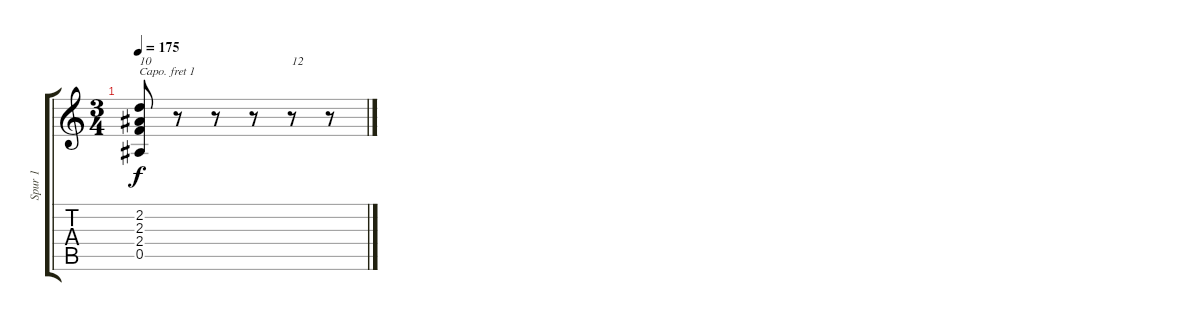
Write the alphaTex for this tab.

\track ("Spur 1" "Spur 1") {instrument acousticguitarnylon}
\staff {score tabs}
\capo 1
\tuning (E4 B3 G3 D3 A2 E2) {hide}
\ts (3 4)
\tempo 175
\clef g2
\ks c
(2.2 2.3 2.4 0.5).8{txt "10" dy f} r.8 r.8 r.8 r.8{txt "12"} r.8
